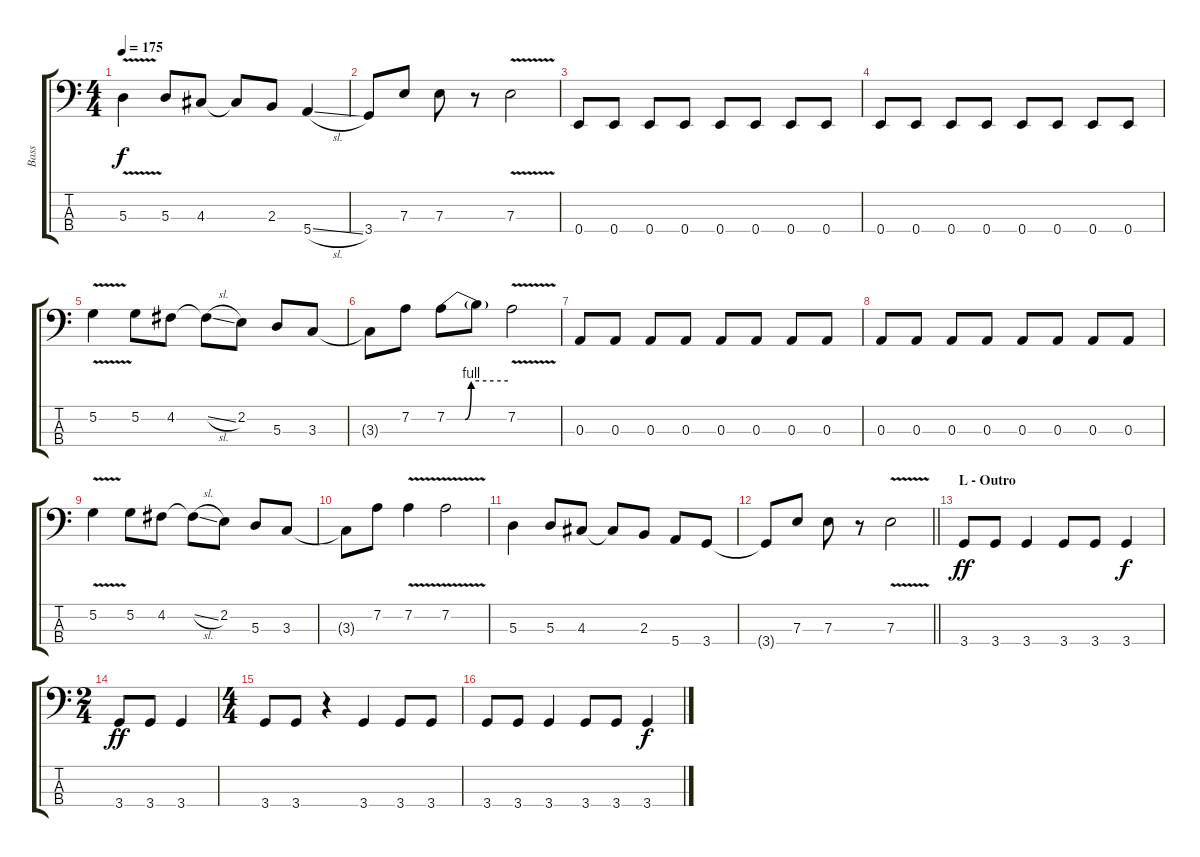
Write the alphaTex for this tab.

\track ("Bass" "Bass") {instrument slapbass2}
\staff {score tabs}
\tuning (G2 D2 A1 E1) {hide}
\ts (4 4)
\tempo 175
\clef f4
\ks c
5.3{v}.4{dy f} 5.3.8 4.3.8 4.3{t}.8 2.3.8 5.4{sl}.4 |
3.4.8 7.3.8 7.3.8 r.8 7.3{v}.2 |
0.4.8 0.4.8 0.4.8 0.4.8 0.4.8 0.4.8 0.4.8 0.4.8 |
0.4.8 0.4.8 0.4.8 0.4.8 0.4.8 0.4.8 0.4.8 0.4.8 |
5.2{v}.4 5.2.8 4.2.8 4.2{sl t}.8 2.2.8 5.3.8 3.3.8 |
3.3{t}.8 7.2.8 7.2{be (custom 0 0 18 0 24 4 60 4)}.8 7.2{t}.8 7.2{v}.2 |
0.3.8 0.3.8 0.3.8 0.3.8 0.3.8 0.3.8 0.3.8 0.3.8 |
0.3.8 0.3.8 0.3.8 0.3.8 0.3.8 0.3.8 0.3.8 0.3.8 |
5.2{v}.4 5.2.8 4.2.8 4.2{sl t}.8 2.2.8 5.3.8 3.3.8 |
3.3{t}.8 7.2.8 7.2{v}.4 7.2{v}.2 |
5.3.4 5.3.8 4.3.8 4.3{t}.8 2.3.8 5.4.8 3.4.8 |
\barLineRight lightlight
3.4{t}.8 7.3.8 7.3.8 r.8 7.3{v}.2 |
\section ("" "L - Outro")
3.4.8{dy ff} 3.4.8 3.4.4 3.4.8 3.4.8 3.4.4{dy f} |
\ts (2 4)
3.4.8{dy ff} 3.4.8 3.4.4 |
\ts (4 4)
3.4.8 3.4.8 r.4 3.4.4 3.4.8 3.4.8 |
3.4.8 3.4.8 3.4.4 3.4.8 3.4.8 3.4.4{dy f}
